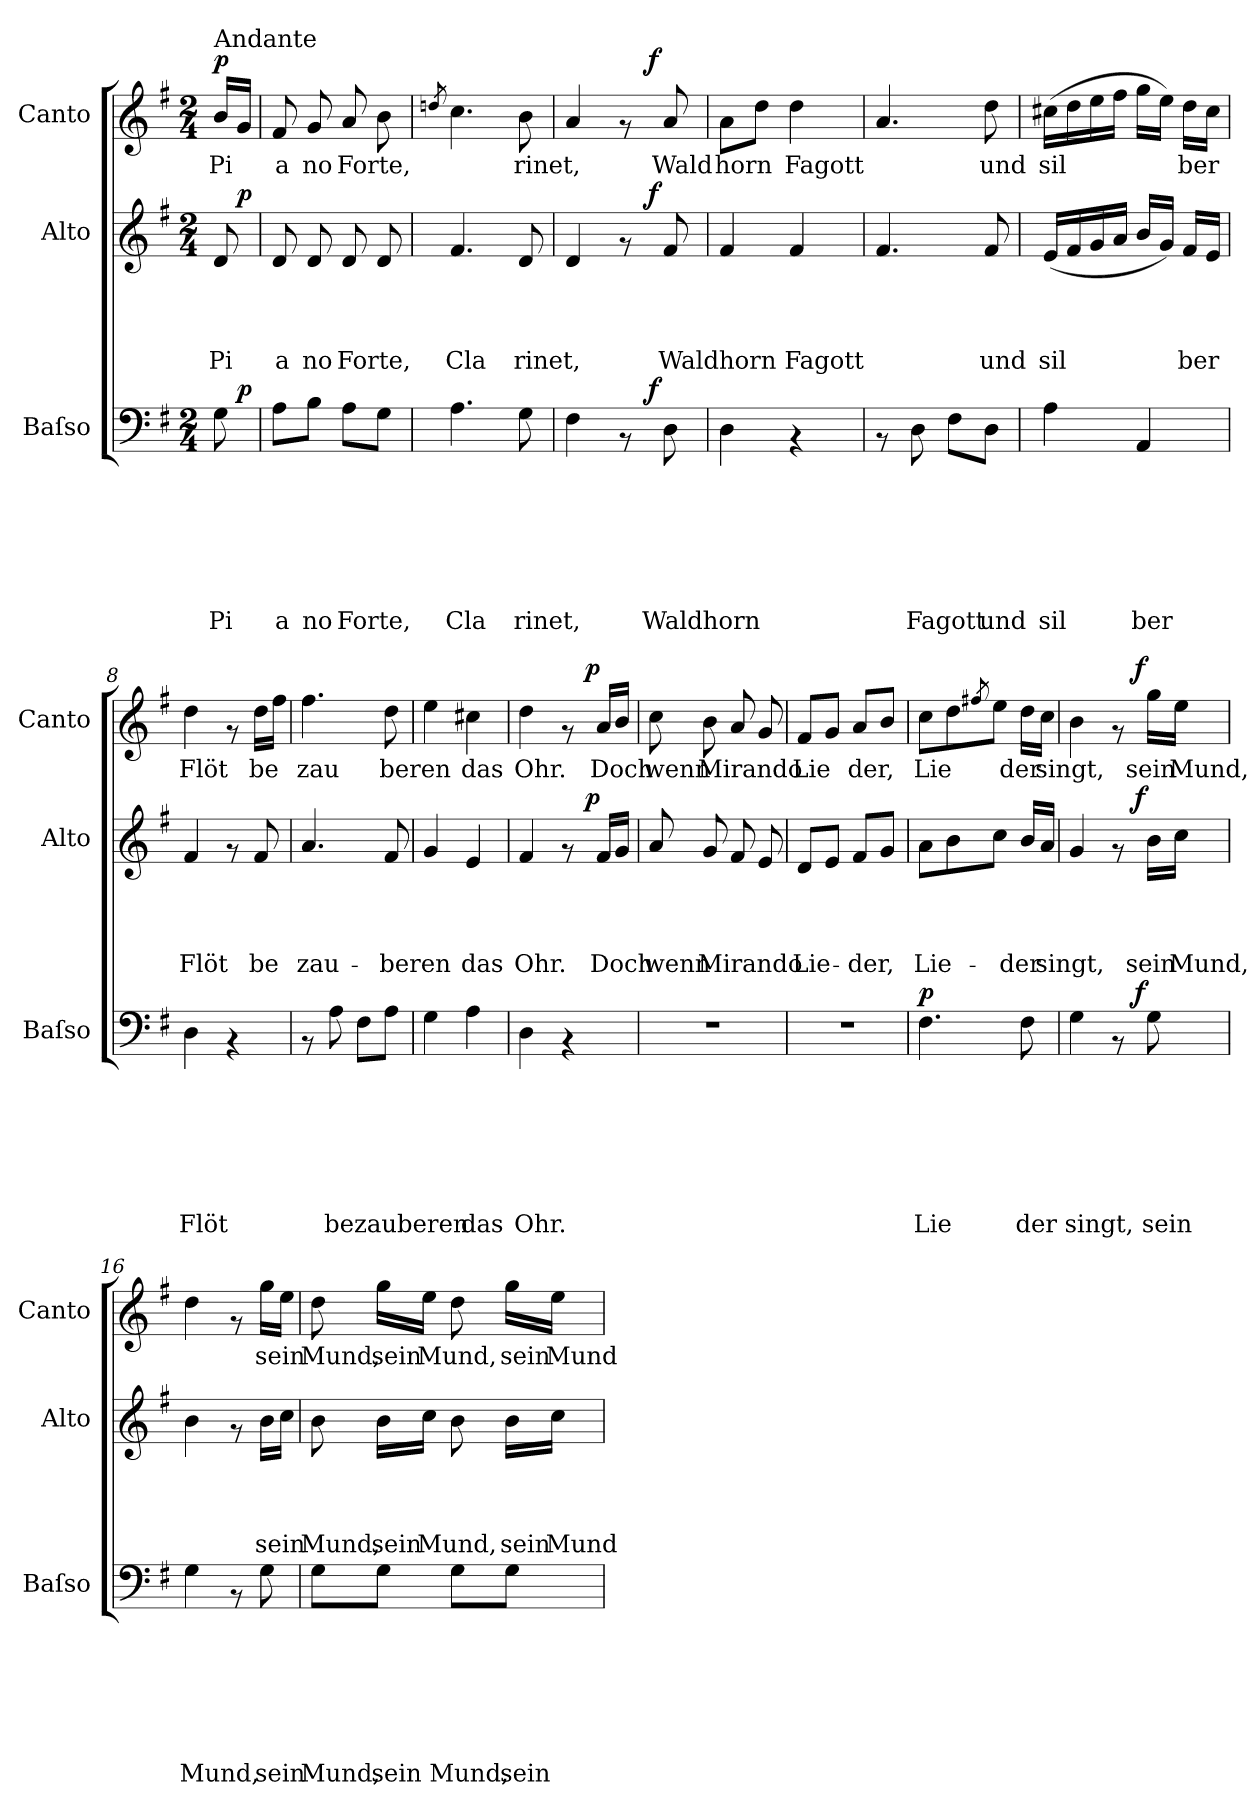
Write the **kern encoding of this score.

**kern	**text	**text	**text	**text	**text	**text	**text	**dynam	**kern	**text	**text	**text	**text	**dynam	**kern	**text	**dynam
*part3	*part3	*part3	*part3	*part3	*part3	*part3	*part3	*part3	*part2	*part2	*part2	*part2	*part2	*part2	*part1	*part1	*part1
*staff3	*staff3	*staff3	*staff3	*staff3	*staff3	*staff3	*staff3	*staff3	*staff2	*staff2	*staff2	*staff2	*staff2	*staff2	*staff1	*staff1	*staff1
*I"Baſso	*	*	*	*	*	*	*	*	*I"Alto	*	*	*	*	*	*I"Canto	*	*
*I'Baſso	*	*	*	*	*	*	*	*	*I'Alto	*	*	*	*	*	*I'Canto	*	*
!!LO:PB:g=z
*clefF4	*	*	*	*	*	*	*	*	*clefG2	*	*	*	*	*	*clefG2	*	*
*k[f#]	*	*	*	*	*	*	*	*	*k[f#]	*	*	*	*	*	*k[f#]	*	*
*G:	*	*	*	*	*	*	*	*	*G:	*	*	*	*	*	*G:	*	*
*M2/4	*	*	*	*	*	*	*	*	*M2/4	*	*	*	*	*	*M2/4	*	*
=1	=1	=1	=1	=1	=1	=1	=1	=1	=1	=1	=1	=1	=1	=1	=1	=1	=1
!	!	!	!	!	!	!	!	!	!	!	!	!	!	!	!LO:TX:a:t=Andante	!	!
!	!	!	!	!	!	!	!LO:LY:b	!	!	!	!	!	!LO:LY:b	!	!	!LO:LY:b	!LO:DY:a
*^	*	*	*	*	*	*	*	*	*^	*	*	*	*	*	*	*	*
8G\	16ryy	.	.	.	.	.	.	Pi	.	8d/	16ryy	.	.	.	Pi	.	16b/LL	Pi	p
!	!	!	!	!	!	!	!	!	!LO:DY:a	!	!	!	!	!	!	!LO:DY:a	!	!	!
.	16ryy	.	.	.	.	.	.	.	p	.	16ryy	.	.	.	.	p	16g/JJ	.	.
=2	=2	=2	=2	=2	=2	=2	=2	=2	=2	=2	=2	=2	=2	=2	=2	=2	=2	=2	=2
!	!	!	!	!	!	!	!	!LO:LY:b	!	!	!	!	!	!	!LO:LY:b	!	!	!LO:LY:b	!
*v	*v	*	*	*	*	*	*	*	*	*	*	*	*	*	*	*	*	*	*
*	*	*	*	*	*	*	*	*	*v	*v	*	*	*	*	*	*	*	*
8A\L	.	.	.	.	.	.	a	.	8d/	.	.	.	a	.	8f#/	a	.
!	!	!	!	!	!	!	!LO:LY:b	!	!	!	!	!	!LO:LY:b	!	!	!LO:LY:b	!
8B\J	.	.	.	.	.	.	no	.	8d/	.	.	.	no	.	8g/	no	.
!	!	!	!	!	!	!	!LO:LY:b	!	!	!	!	!	!LO:LY:b	!	!	!LO:LY:b	!
8A\L	.	.	.	.	.	.	Forte,	.	8d/	.	.	.	Forte,	.	8a/	Forte,	.
8G\J	.	.	.	.	.	.	.	.	8d/	.	.	.	.	.	8b\	.	.
=3	=3	=3	=3	=3	=3	=3	=3	=3	=3	=3	=3	=3	=3	=3	=3	=3	=3
.	.	.	.	.	.	.	.	.	.	.	.	.	.	.	8qddn/	.	.
!	!	!	!	!	!	!	!LO:LY:b	!	!	!	!	!	!LO:LY:b	!	!	!	!
4.A\	.	.	.	.	.	.	Cla	.	4.f#/	.	.	.	Cla	.	4.cc\	.	.
!	!	!	!	!	!	!	!LO:LY:b	!	!	!	!	!	!LO:LY:b	!	!	!LO:LY:b	!
8G\	.	.	.	.	.	.	rinet,	.	8d/	.	.	.	rinet,	.	8b\	rinet,	.
=4	=4	=4	=4	=4	=4	=4	=4	=4	=4	=4	=4	=4	=4	=4	=4	=4	=4
*^	*	*	*	*	*	*	*	*	*^	*	*	*	*	*	*^	*	*
4F#\	4ryy	.	.	.	.	.	.	.	.	4d/	4ryy	.	.	.	.	.	4a/	4ryy	.	.
8rAA	16.ryy	.	.	.	.	.	.	.	.	8rf	16.ryy	.	.	.	.	.	8rf	16.ryy	.	.
!	!	!	!	!	!	!	!	!	!LO:DY:a	!	!	!	!	!	!	!LO:DY:a	!	!	!	!LO:DY:a
.	8ryy	.	.	.	.	.	.	.	f	.	8ryy	.	.	.	.	f	.	8ryy	.	f
!	!	!	!	!	!	!	!	!LO:LY:b	!	!	!	!	!	!	!LO:LY:b	!	!	!	!LO:LY:b	!
8D\	.	.	.	.	.	.	.	Waldhorn	.	8f#/	.	.	.	.	Waldhorn	.	8a/	.	Wald	.
.	32ryy	.	.	.	.	.	.	.	.	.	32ryy	.	.	.	.	.	.	32ryy	.	.
=5	=5	=5	=5	=5	=5	=5	=5	=5	=5	=5	=5	=5	=5	=5	=5	=5	=5	=5	=5	=5
!	!	!	!	!	!	!	!	!	!	!	!	!	!	!	!	!	!	!	!LO:LY:b	!
*v	*v	*	*	*	*	*	*	*	*	*	*	*	*	*	*	*	*v	*v	*	*
*	*	*	*	*	*	*	*	*	*v	*v	*	*	*	*	*	*	*	*
4D\	.	.	.	.	.	.	.	.	4f#/	.	.	.	.	.	8a\L	horn	.
.	.	.	.	.	.	.	.	.	.	.	.	.	.	.	8dd\J	.	.
!	!	!	!	!	!	!	!	!	!	!	!	!	!LO:LY:b	!	!	!LO:LY:b	!
4rAA	.	.	.	.	.	.	.	.	4f#/	.	.	.	Fagott	.	4dd\	Fagott	.
=6	=6	=6	=6	=6	=6	=6	=6	=6	=6	=6	=6	=6	=6	=6	=6	=6	=6
8rAA	.	.	.	.	.	.	.	.	4.f#/	.	.	.	.	.	4.a/	.	.
!	!	!	!	!	!	!	!LO:LY:b	!	!	!	!	!	!	!	!	!	!
8D\	.	.	.	.	.	.	Fagott	.	.	.	.	.	.	.	.	.	.
8F#\L	.	.	.	.	.	.	.	.	.	.	.	.	.	.	.	.	.
!	!	!	!	!	!	!	!LO:LY:b	!	!	!	!	!	!LO:LY:b	!	!	!LO:LY:b	!
8D\J	.	.	.	.	.	.	und	.	8f#/	.	.	.	und	.	8dd\	und	.
=7	=7	=7	=7	=7	=7	=7	=7	=7	=7	=7	=7	=7	=7	=7	=7	=7	=7
!	!	!	!	!	!	!	!LO:LY:b	!	!	!	!	!	!LO:LY:b	!	!	!LO:LY:b	!
4A\	.	.	.	.	.	.	sil	.	(<16e/LL	.	.	.	sil	.	(>16cc#X\LL	sil	.
.	.	.	.	.	.	.	.	.	16f#/	.	.	.	.	.	16dd\	.	.
.	.	.	.	.	.	.	.	.	16g/	.	.	.	.	.	16ee\	.	.
.	.	.	.	.	.	.	.	.	16a/JJ	.	.	.	.	.	16ff#\JJ	.	.
!	!	!	!	!	!	!	!LO:LY:b	!	!	!	!	!	!	!	!	!	!
4AA/	.	.	.	.	.	.	ber	.	16b/LL	.	.	.	.	.	16gg\LL	.	.
.	.	.	.	.	.	.	.	.	16g/JJ)	.	.	.	.	.	16ee\JJ)	.	.
!	!	!	!	!	!	!	!	!	!	!	!	!	!LO:LY:b	!	!	!LO:LY:b	!
.	.	.	.	.	.	.	.	.	16f#/LL	.	.	.	ber	.	16dd\LL	ber	.
.	.	.	.	.	.	.	.	.	16e/JJ	.	.	.	.	.	16cc#\JJ	.	.
=8	=8	=8	=8	=8	=8	=8	=8	=8	=8	=8	=8	=8	=8	=8	=8	=8	=8
!	!	!	!	!	!	!	!LO:LY:b	!	!	!	!	!	!LO:LY:b	!	!	!LO:LY:b	!
4D\	.	.	.	.	.	.	Flöt	.	4f#/	.	.	.	Flöt	.	4dd\	Flöt	.
4rAA	.	.	.	.	.	.	.	.	8rf	.	.	.	.	.	8rf	.	.
!	!	!	!	!	!	!	!	!	!	!	!	!	!LO:LY:b	!	!	!LO:LY:b	!
.	.	.	.	.	.	.	.	.	8f#/	.	.	.	be	.	16dd\LL	be	.
.	.	.	.	.	.	.	.	.	.	.	.	.	.	.	16ff#\JJ	.	.
!!LO:LB:g=z
=9	=9	=9	=9	=9	=9	=9	=9	=9	=9	=9	=9	=9	=9	=9	=9	=9	=9
!	!	!	!	!	!	!	!	!	!	!	!	!	!LO:LY:b	!	!	!LO:LY:b	!
8rAA	.	.	.	.	.	.	.	.	4.a/	.	.	.	zau-	.	4.ff#\	zau	.
!	!	!	!	!	!	!	!LO:LY:b	!	!	!	!	!	!	!	!	!	!
8A\	.	.	.	.	.	.	bezauberen	.	.	.	.	.	.	.	.	.	.
8F#\L	.	.	.	.	.	.	.	.	.	.	.	.	.	.	.	.	.
!	!	!	!	!	!	!	!	!	!	!	!	!	!LO:LY:b	!	!	!LO:LY:b	!
8A\J	.	.	.	.	.	.	.	.	8f#/	.	.	.	-beren	.	8dd\	beren	.
=10	=10	=10	=10	=10	=10	=10	=10	=10	=10	=10	=10	=10	=10	=10	=10	=10	=10
4G\	.	.	.	.	.	.	.	.	4g/	.	.	.	.	.	4ee\	.	.
!	!	!	!	!	!	!	!LO:LY:b	!	!	!	!	!	!LO:LY:b	!	!	!LO:LY:b	!
4A\	.	.	.	.	.	.	das	.	4e/	.	.	.	das	.	4cc#X\	das	.
=11	=11	=11	=11	=11	=11	=11	=11	=11	=11	=11	=11	=11	=11	=11	=11	=11	=11
!	!	!	!	!	!	!	!LO:LY:b	!	!	!	!	!	!LO:LY:b	!	!	!LO:LY:b	!
*	*	*	*	*	*	*	*	*	*^	*	*	*	*	*	*^	*	*
4D\	.	.	.	.	.	.	Ohr.	.	4f#/	4ryy	.	.	.	Ohr.	.	4dd\	4ryy	Ohr.	.
4rAA	.	.	.	.	.	.	.	.	8rf	16.ryy	.	.	.	.	.	8rf	16.ryy	.	.
!	!	!	!	!	!	!	!	!	!	!	!	!	!	!	!LO:DY:a	!	!	!	!LO:DY:a
.	.	.	.	.	.	.	.	.	.	8ryy	.	.	.	.	p	.	8ryy	.	p
!	!	!	!	!	!	!	!	!	!	!	!	!	!	!LO:LY:b	!	!	!	!LO:LY:b	!
.	.	.	.	.	.	.	.	.	16f#/LL	.	.	.	.	Doch	.	16a/LL	.	Doch	.
.	.	.	.	.	.	.	.	.	16g/JJ	.	.	.	.	.	.	16b/JJ	.	.	.
.	.	.	.	.	.	.	.	.	.	32ryy	.	.	.	.	.	.	32ryy	.	.
=12	=12	=12	=12	=12	=12	=12	=12	=12	=12	=12	=12	=12	=12	=12	=12	=12	=12	=12	=12
!	!	!	!	!	!	!	!	!	!	!	!	!	!	!LO:LY:b	!	!	!	!LO:LY:b	!
*	*	*	*	*	*	*	*	*	*v	*v	*	*	*	*	*	*	*	*	*
*	*	*	*	*	*	*	*	*	*	*	*	*	*	*	*v	*v	*	*
2r	.	.	.	.	.	.	.	.	8a/	.	.	.	wenn	.	8cc\	wenn	.
!	!	!	!	!	!	!	!	!	!	!	!	!	!LO:LY:b	!	!	!LO:LY:b	!
.	.	.	.	.	.	.	.	.	8g/	.	.	.	Mirando	.	8b\	Mirando	.
.	.	.	.	.	.	.	.	.	8f#/	.	.	.	.	.	8a/	.	.
.	.	.	.	.	.	.	.	.	8e/	.	.	.	.	.	8g/	.	.
=13	=13	=13	=13	=13	=13	=13	=13	=13	=13	=13	=13	=13	=13	=13	=13	=13	=13
!	!	!	!	!	!	!	!	!	!	!	!	!	!LO:LY:b	!	!	!LO:LY:b	!
2r	.	.	.	.	.	.	.	.	8d/L	.	.	.	Lie-	.	8f#/L	Lie	.
.	.	.	.	.	.	.	.	.	8e/J	.	.	.	.	.	8g/J	.	.
!	!	!	!	!	!	!	!	!	!	!	!	!	!LO:LY:b	!	!	!LO:LY:b	!
.	.	.	.	.	.	.	.	.	8f#/L	.	.	.	-der,	.	8a/L	der,	.
.	.	.	.	.	.	.	.	.	8g/J	.	.	.	.	.	8b/J	.	.
=14	=14	=14	=14	=14	=14	=14	=14	=14	=14	=14	=14	=14	=14	=14	=14	=14	=14
!	!	!	!	!	!	!	!LO:LY:b	!LO:DY:a	!	!	!	!	!LO:LY:b	!	!	!LO:LY:b	!
4.F#\	.	.	.	.	.	.	Lie	p	8a\L	.	.	.	Lie-	.	8cc\L	Lie	.
.	.	.	.	.	.	.	.	.	8b\	.	.	.	.	.	8dd\	.	.
.	.	.	.	.	.	.	.	.	.	.	.	.	.	.	8qff#X/	.	.
.	.	.	.	.	.	.	.	.	8cc\J	.	.	.	.	.	8ee\J	.	.
!	!	!	!	!	!	!	!LO:LY:b	!	!	!	!	!	!LO:LY:b	!	!	!LO:LY:b	!
8F#\	.	.	.	.	.	.	der	.	16b/LL	.	.	.	-der	.	16dd\LL	der	.
!	!	!	!	!	!	!	!	!	!	!	!	!	!LO:LY:b	!	!	!LO:LY:b	!
.	.	.	.	.	.	.	.	.	16a/JJ	.	.	.	singt,	.	16cc\JJ	singt,	.
=15	=15	=15	=15	=15	=15	=15	=15	=15	=15	=15	=15	=15	=15	=15	=15	=15	=15
!	!	!	!	!	!	!	!LO:LY:b	!	!	!	!	!	!	!	!	!	!
*^	*	*	*	*	*	*	*	*	*^	*	*	*	*	*	*^	*	*
4G\	4ryy	.	.	.	.	.	.	singt,	.	4g/	4ryy	.	.	.	.	.	4b\	4ryy	.	.
8rAA	16.ryy	.	.	.	.	.	.	.	.	8rf	16.ryy	.	.	.	.	.	8rf	16.ryy	.	.
!	!	!	!	!	!	!	!	!	!LO:DY:a	!	!	!	!	!	!	!LO:DY:a	!	!	!	!LO:DY:a
.	8ryy	.	.	.	.	.	.	.	f	.	8ryy	.	.	.	.	f	.	8ryy	.	f
!	!	!	!	!	!	!	!	!LO:LY:b	!	!	!	!	!	!	!LO:LY:b	!	!	!	!LO:LY:b	!
8G\	.	.	.	.	.	.	.	sein	.	16b\LL	.	.	.	.	sein	.	16gg\LL	.	sein	.
!	!	!	!	!	!	!	!	!	!	!	!	!	!	!	!LO:LY:b	!	!	!	!LO:LY:b	!
.	.	.	.	.	.	.	.	.	.	16cc\JJ	.	.	.	.	Mund,	.	16ee\JJ	.	Mund,	.
.	32ryy	.	.	.	.	.	.	.	.	.	32ryy	.	.	.	.	.	.	32ryy	.	.
=16	=16	=16	=16	=16	=16	=16	=16	=16	=16	=16	=16	=16	=16	=16	=16	=16	=16	=16	=16	=16
!	!	!	!	!	!	!	!	!LO:LY:b	!	!	!	!	!	!	!	!	!	!	!	!
*v	*v	*	*	*	*	*	*	*	*	*	*	*	*	*	*	*	*v	*v	*	*
*	*	*	*	*	*	*	*	*	*v	*v	*	*	*	*	*	*	*	*
4G\	.	.	.	.	.	.	Mund,	.	4b\	.	.	.	.	.	4dd\	.	.
8rAA	.	.	.	.	.	.	.	.	8rf	.	.	.	.	.	8rf	.	.
!	!	!	!	!	!	!	!LO:LY:b	!	!	!	!	!	!LO:LY:b	!	!	!LO:LY:b	!
8G\	.	.	.	.	.	.	sein	.	16b\LL	.	.	.	sein	.	16gg\LL	sein	.
.	.	.	.	.	.	.	.	.	16cc\JJ	.	.	.	.	.	16ee\JJ	.	.
!!LO:PB:g=z
=17	=17	=17	=17	=17	=17	=17	=17	=17	=17	=17	=17	=17	=17	=17	=17	=17	=17
!	!	!	!	!	!	!	!LO:LY:b	!	!	!	!	!	!LO:LY:b	!	!	!LO:LY:b	!
8G\L	.	.	.	.	.	.	Mund,	.	8b\	.	.	.	Mund,	.	8dd\	Mund,	.
!	!	!	!	!	!	!	!LO:LY:b	!	!	!	!	!	!LO:LY:b	!	!	!LO:LY:b	!
8G\J	.	.	.	.	.	.	sein	.	16b\LL	.	.	.	sein	.	16gg\LL	sein	.
!	!	!	!	!	!	!	!	!	!	!	!	!	!LO:LY:b	!	!	!LO:LY:b	!
.	.	.	.	.	.	.	.	.	16cc\JJ	.	.	.	Mund,	.	16ee\JJ	Mund,	.
!	!	!	!	!	!	!	!LO:LY:b	!	!	!	!	!	!	!	!	!	!
8G\L	.	.	.	.	.	.	Mund,	.	8b\	.	.	.	.	.	8dd\	.	.
!	!	!	!	!	!	!	!LO:LY:b	!	!	!	!	!	!LO:LY:b	!	!	!LO:LY:b	!
8G\J	.	.	.	.	.	.	sein	.	16b\LL	.	.	.	sein	.	16gg\LL	sein	.
!	!	!	!	!	!	!	!	!	!	!	!	!	!LO:LY:b	!	!	!LO:LY:b	!
.	.	.	.	.	.	.	.	.	16cc\JJ	.	.	.	Mund	.	16ee\JJ	Mund	.
=	=	=	=	=	=	=	=	=	=	=	=	=	=	=	=	=	=
*-	*-	*-	*-	*-	*-	*-	*-	*-	*-	*-	*-	*-	*-	*-	*-	*-	*-
